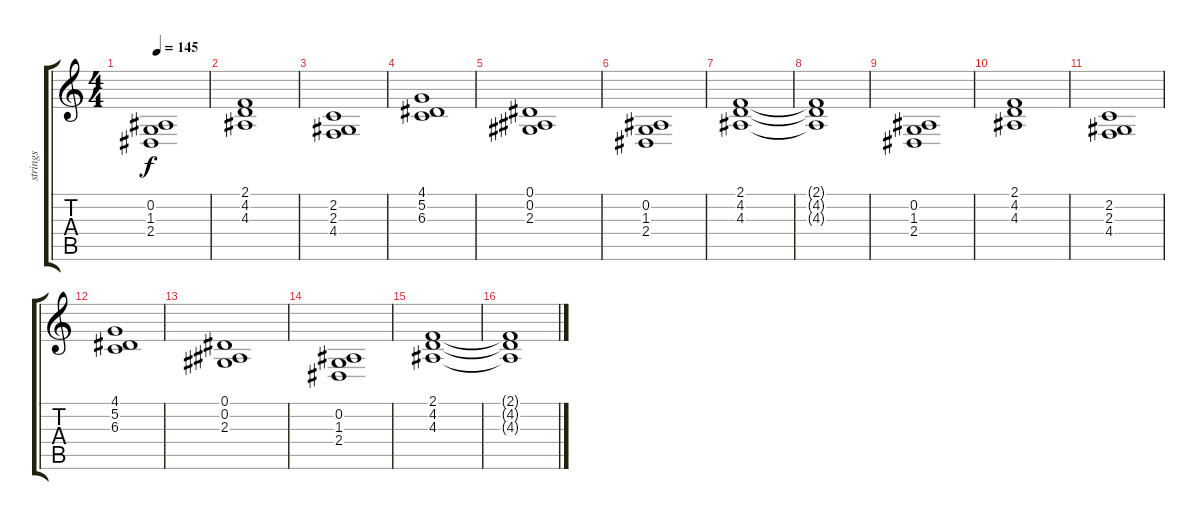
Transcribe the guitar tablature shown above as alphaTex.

\track ("strings" "strings") {instrument pad2warm}
\staff {score tabs}
\tuning (Eb4 Bb3 Gb3 Db3 Ab2 Eb2) {hide}
\ts (4 4)
\tempo 145
\clef g2
\ks c
(0.2 1.3 2.4).1{dy f} |
(2.1 4.2 4.3).1 |
(2.2 2.3 4.4).1 |
(4.1 5.2 6.3).1 |
(0.1 0.2 2.3).1 |
(0.2 1.3 2.4).1 |
(2.1 4.2 4.3).1 |
(2.1{t} 4.2{t} 4.3{t}).1 |
(0.2 1.3 2.4).1 |
(2.1 4.2 4.3).1 |
(2.2 2.3 4.4).1 |
(4.1 5.2 6.3).1 |
(0.1 0.2 2.3).1 |
(0.2 1.3 2.4).1 |
(2.1 4.2 4.3).1 |
(2.1{t} 4.2{t} 4.3{t}).1
